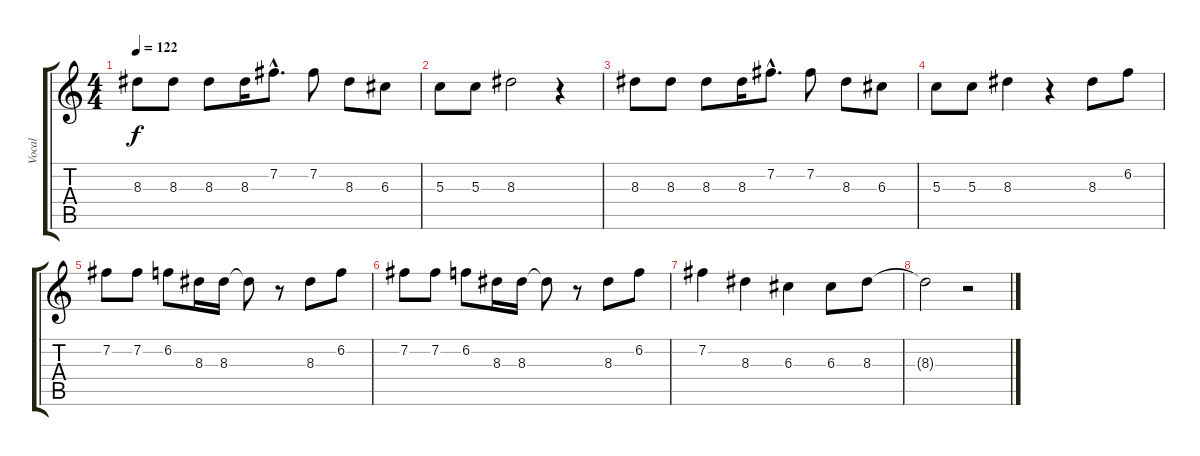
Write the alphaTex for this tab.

\track ("Vocal" "Vocal") {instrument slapbass2}
\staff {score tabs}
\tuning (E4 B3 G3 D3 A2 E2) {hide}
\ts (4 4)
\tempo 122
\clef g2
\ks c
8.3.8{dy f} 8.3.8 8.3.8 8.3.16 7.2{hac}.8{d} 7.2.8 8.3.8 6.3.8 |
5.3.8 5.3.8 8.3.2 r.4 |
8.3.8 8.3.8 8.3.8 8.3.16 7.2{hac}.8{d} 7.2.8 8.3.8 6.3.8 |
5.3.8 5.3.8 8.3.4 r.4 8.3.8 6.2.8 |
7.2.8 7.2.8 6.2.8 8.3.16 8.3.16 8.3{t}.8 r.8 8.3.8 6.2.8 |
7.2.8 7.2.8 6.2.8 8.3.16 8.3.16 8.3{t}.8 r.8 8.3.8 6.2.8 |
7.2.4 8.3.4 6.3.4 6.3.8 8.3.8 |
8.3{t}.2 r.2
